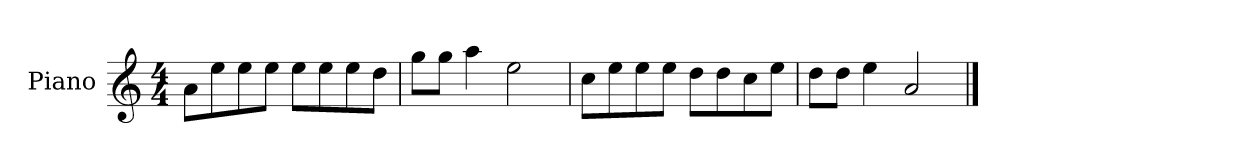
**kern
*part1
*staff1
*I"Piano
*I'P-no
*clefG2
*k[]
*M4/4
*MM90
=1
8a\L
8ee\
8ee\
8ee\J
8ee\L
8ee\
8ee\
8dd\J
=2
8gg\L
8gg\J
4aa\
2ee\
=3
8cc\L
8ee\
8ee\
8ee\J
8dd\L
8dd\
8cc\
8ee\J
=4
8dd\L
8dd\J
4ee\
2a/
==
*-
